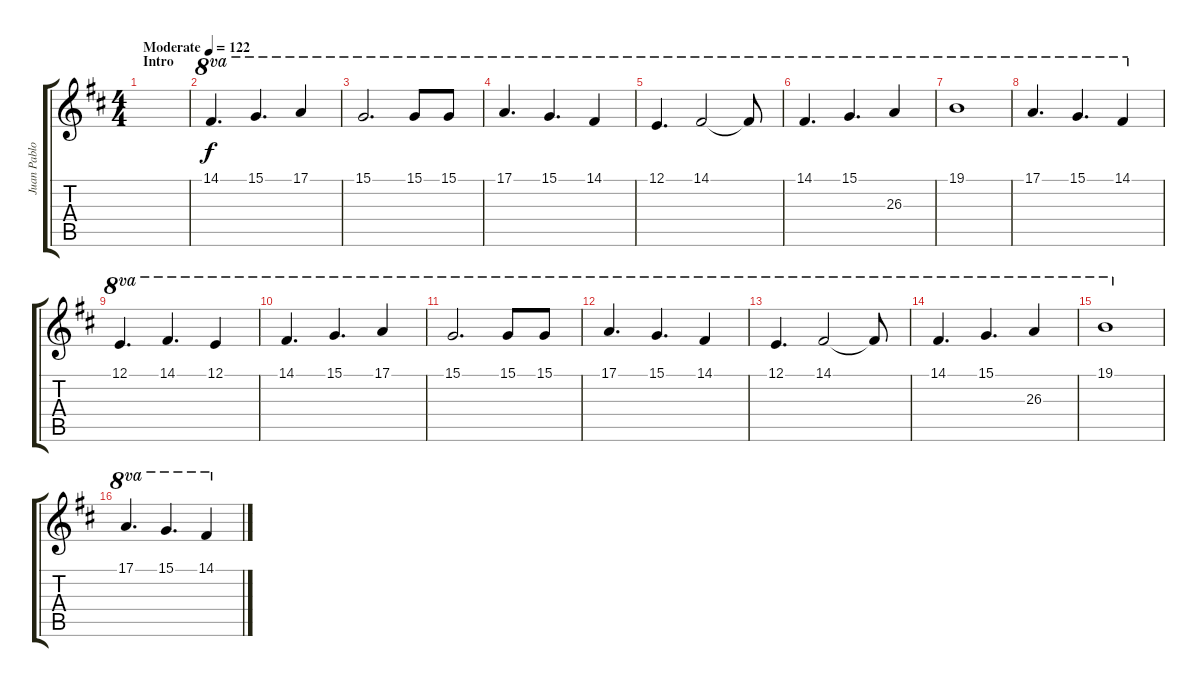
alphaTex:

\track ("Juan Pablo Giron" "Juan Pablo") {instrument stringensemble1}
\staff {score tabs}
\tuning (E4 B3 G3 D3 A2 E2) {hide}
\ts (4 4)
\section ("" "Intro")
\tempo (122 "Moderate")
\clef g2
\ks d
|
14.1.4{d ot 8va} 15.1.4{d ot 8va} 17.1.4{ot 8va} |
15.1.2{d ot 8va} 15.1.8{ot 8va} 15.1.8{ot 8va} |
17.1.4{d ot 8va} 15.1.4{d ot 8va} 14.1.4{ot 8va} |
12.1.4{d ot 8va} 14.1.2{ot 8va} 14.1{t}.8{ot 8va} |
14.1.4{d ot 8va} 15.1.4{d ot 8va} 26.3.4{ot 8va} |
19.1.1{ot 8va} |
17.1.4{d ot 8va} 15.1.4{d ot 8va} 14.1.4{ot 8va} |
12.1.4{d ot 8va} 14.1.4{d ot 8va} 12.1.4{ot 8va} |
14.1.4{d ot 8va} 15.1.4{d ot 8va} 17.1.4{ot 8va} |
15.1.2{d ot 8va} 15.1.8{ot 8va} 15.1.8{ot 8va} |
17.1.4{d ot 8va} 15.1.4{d ot 8va} 14.1.4{ot 8va} |
12.1.4{d ot 8va} 14.1.2{ot 8va} 14.1{t}.8{ot 8va} |
14.1.4{d ot 8va} 15.1.4{d ot 8va} 26.3.4{ot 8va} |
19.1.1{ot 8va} |
17.1.4{d ot 8va} 15.1.4{d ot 8va} 14.1.4{ot 8va}
